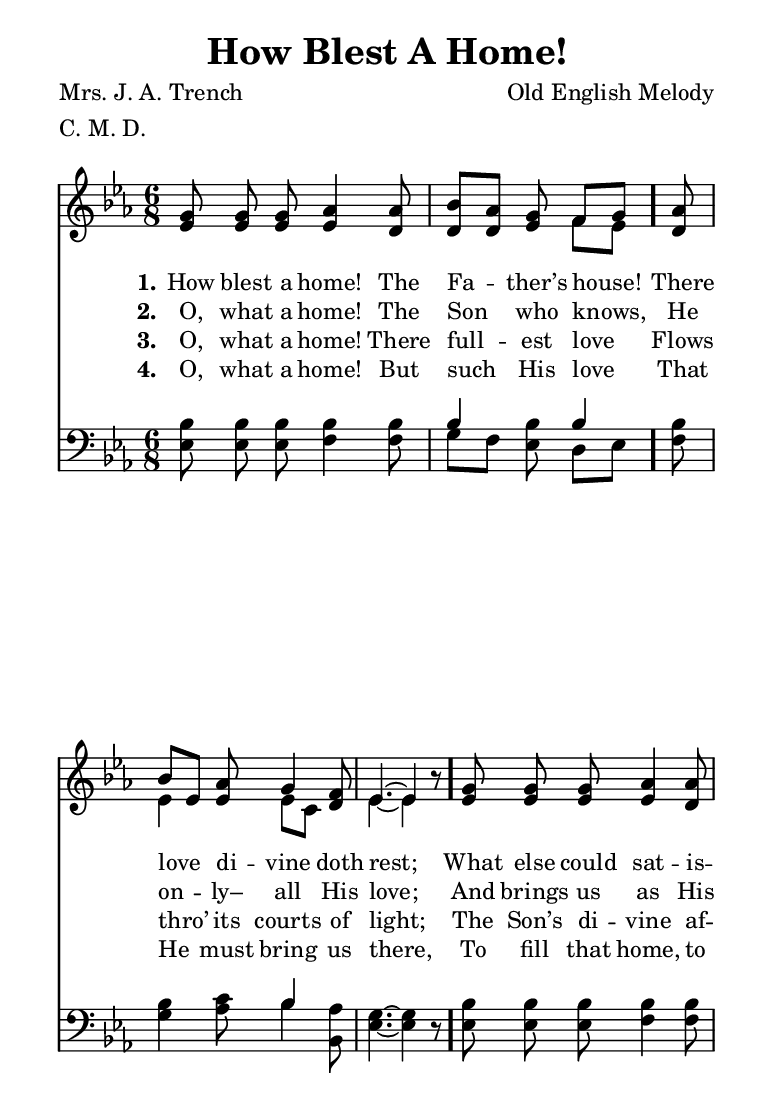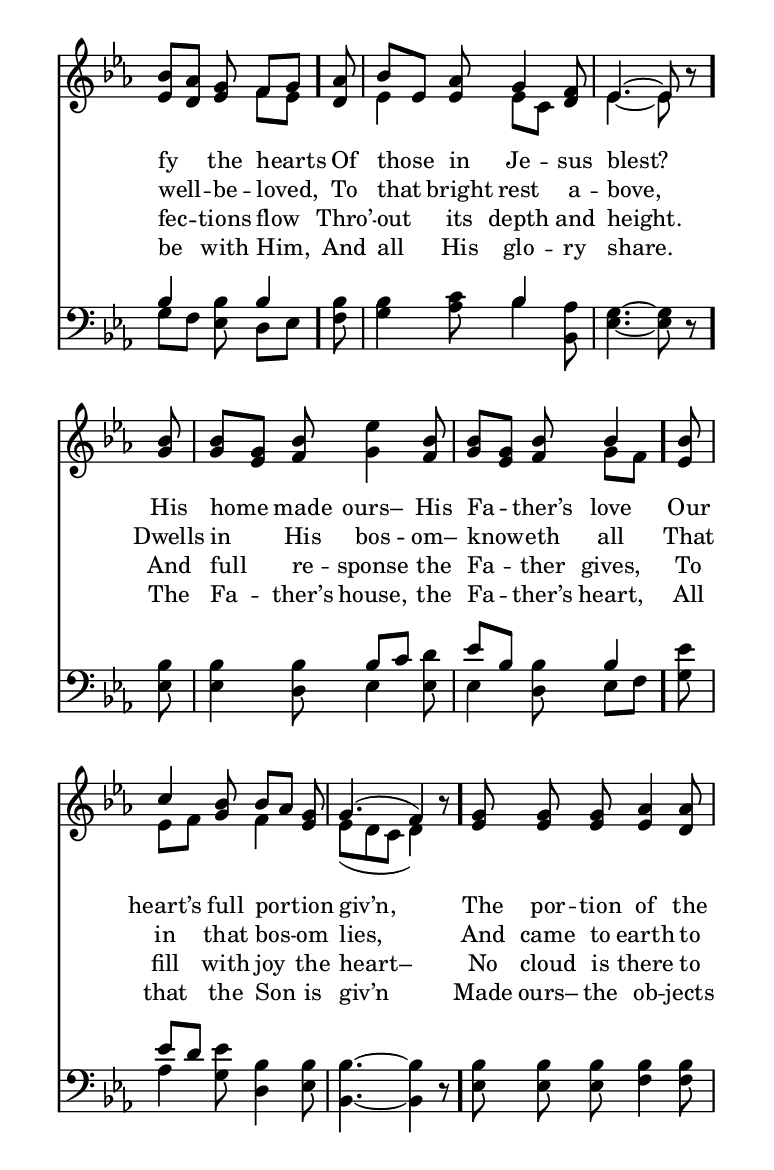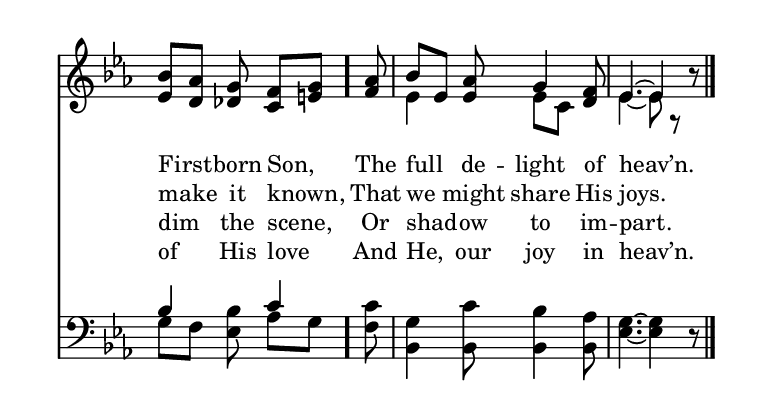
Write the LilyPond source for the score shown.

\include "common/global.ily"
\paper {
  \include "common/paper.ily"
}

\header{
  hymnnumber = "202"
  title = "How Blest A Home!"
  tunename = "Prospect"
  meter = "C. M. D."
  poet = "Mrs. J. A. Trench"
  composer = "Old English Melody"
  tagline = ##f
}

global = {
  \include "common/overrides.ily"
  \override Staff.TimeSignature.style = #'numbered
  \time 6/8
  \override Score.MetronomeMark.transparent = ##t % hide all fermata changes too
  \tempo 8=120
  \key ees \major
  \autoBeamOff
}

notesSoprano = {
\global
\relative c'' {

  g8 g g aes4 aes8 | bes8[ aes] g f[ g]
  aes8 | bes[ ees,] aes g4 f8 | ees4. ~ ees4 r8
  g8 g g aes4 aes8 | bes8[ aes] g f[ g]
  aes8 | bes[ ees,] aes g4 f8 | ees4. ~ ees8 r8
  bes'8 | bes[ g] bes ees4 bes8 | bes8[ g] bes bes4
  bes8 | c4 bes8 bes[ aes] g | g4.( f4) r8
  g8 g g aes4 aes8 | bes8[ aes] g f[ g]
  aes8 | bes[ ees,] aes g4 f8 | ees4. ~ ees4 r8

  \bar "|."

}
}

notesAlto = {
\global
\relative e' {

  ees8 ees ees ees4 d8 | d8[ d] ees f[ ees]
  d8 | ees4 ees8 ees8[ c] d | ees4. ~ ees4 r8
  ees8 ees ees ees4 d8 | ees8[ d] ees f[ ees]
  d8 | ees4 ees8 ees8[ c] d | ees4. ~ ees8 r8
  g8 | g[ ees] f g4 f8 | g8[ ees] f g[ f]
  ees8 | ees[ f] g f4 ees8 | ees8([ d c] d4) r8
  ees8 ees ees ees4 d8 | ees8[ d] des c[ e]
  f8 | ees4 ees8 ees8[ c] d | ees4. ~ ees8 r8

}
}

notesTenor = {
\global
\relative a {

  bes8 bes bes bes4 bes8 | bes4 bes8 bes4
  bes8 | bes4 c8 bes4 aes8 | g4. ~ g4 r8
  bes8 bes bes bes4 bes8 | bes4 bes8 bes4
  bes8 | bes4 c8 bes4 aes8 | g4. ~ g8 r8
  bes8 | bes4 bes8 bes[ c] d | ees[ bes] bes bes4
  ees8 | ees[ d] ees bes4 bes8 | bes4. ~ bes4 r8
  bes8 bes bes bes4 bes8 | bes4 bes8 c4
  c8 | g4 c8 bes4 aes8 | g4. ~ g4 r8

}
}

notesBass = {
\global
\relative f {

  ees8 ees ees f4 f8 | g[ f] ees d[ ees]
  f8 | g4 aes8 bes4 bes,8 | ees4. ~ ees4 r8
  ees8 ees ees f4 f8 | g[ f] ees d[ ees]
  f8 | g4 aes8 bes4 bes,8 | ees4. ~ ees8 r8
  ees8 | ees4 d8 ees4 ees8 | ees4 d8 ees[ f]
  g8 | aes4 g8 d4 ees8 | bes4. ~ bes4 r8
  ees8 ees ees f4 f8 | g[ f] ees aes[ g]
  f8 | bes,4 bes8 bes4 bes8 | ees4. ~ ees4 r8

}
}

wordsA = \lyricmode {
\set stanza = "1."

How blest a home! The Fa -- ther’s house! \bar "."
There love di -- vine doth rest; \bar "."
What else could sat -- is -- fy the hearts \bar "."
Of those in Je -- sus blest? \bar "."
His home made ours– His Fa -- ther’s love \bar "."
Our heart’s full por -- tion giv’n, \bar "."
The por -- tion of the First -- born Son, \bar "."
The full de -- light of heav’n. \bar "."

}

wordsB = \lyricmode {
\set stanza = "2."

O, what a home! The Son who knows,
He on -- ly– all His love;
And brings us as His well -- be -- loved,
To that bright rest a -- bove,
Dwells in His bos -- om– know -- eth all
That in that bos -- om lies,
And came to earth to make it known,
That we might share His joys.

}

wordsC = \lyricmode {
\set stanza = "3."

O, what a home! There full -- est love
Flows thro’ its courts of light;
The Son’s di -- vine af -- fec -- tions flow
Thro’ -- out its depth and height.
And full re -- sponse the Fa -- ther gives,
To fill with joy the heart–
No cloud is there to dim the scene,
Or shad -- ow to im -- part.

}

wordsD = \lyricmode {
\set stanza = "4."

O, what a home! But such His love
That He must bring us there,
To fill that home, to be with Him,
And all His glo -- ry share.
The Fa -- ther’s house, the Fa -- ther’s heart,
All that the Son is giv’n
Made ours– the ob -- jects of His love
And He, our joy in heav’n.

}

\score {
  \context ChoirStaff <<
    \context Staff = upper <<
      \set Staff.autoBeaming = ##f
      \set ChoirStaff.systemStartDelimiter = #'SystemStartBar
      \set ChoirStaff.printPartCombineTexts = ##f
      \partcombine #'(2 . 9) \notesSoprano \notesAlto
      \context NullVoice = sopranos { \voiceOne << \notesSoprano >> }
      \context NullVoice = altos { \voiceTwo << \notesAlto >> }
      \context Lyrics = one   \lyricsto sopranos \wordsA
      \context Lyrics = two   \lyricsto sopranos \wordsB
      \context Lyrics = three \lyricsto sopranos \wordsC
      \context Lyrics = four  \lyricsto sopranos \wordsD
    >>
    \context Staff = men <<
      \set Staff.autoBeaming = ##f
      \clef bass
      \set ChoirStaff.printPartCombineTexts = ##f
      \partcombine #'(2 . 9) \notesTenor \notesBass
      \context NullVoice = tenors { \voiceOne << \notesTenor >> }
      \context NullVoice = basses { \voiceTwo << \notesBass >> }
    >>
  >>
  \layout {
    \include "common/layout.ily"
  }
  \midi{
    \include "common/midi.ily"
  }
}

\version "2.19.49"  % necessary for upgrading to future LilyPond versions.

% vi:set et ts=2 sw=2 ai nocindent syntax=lilypond:
